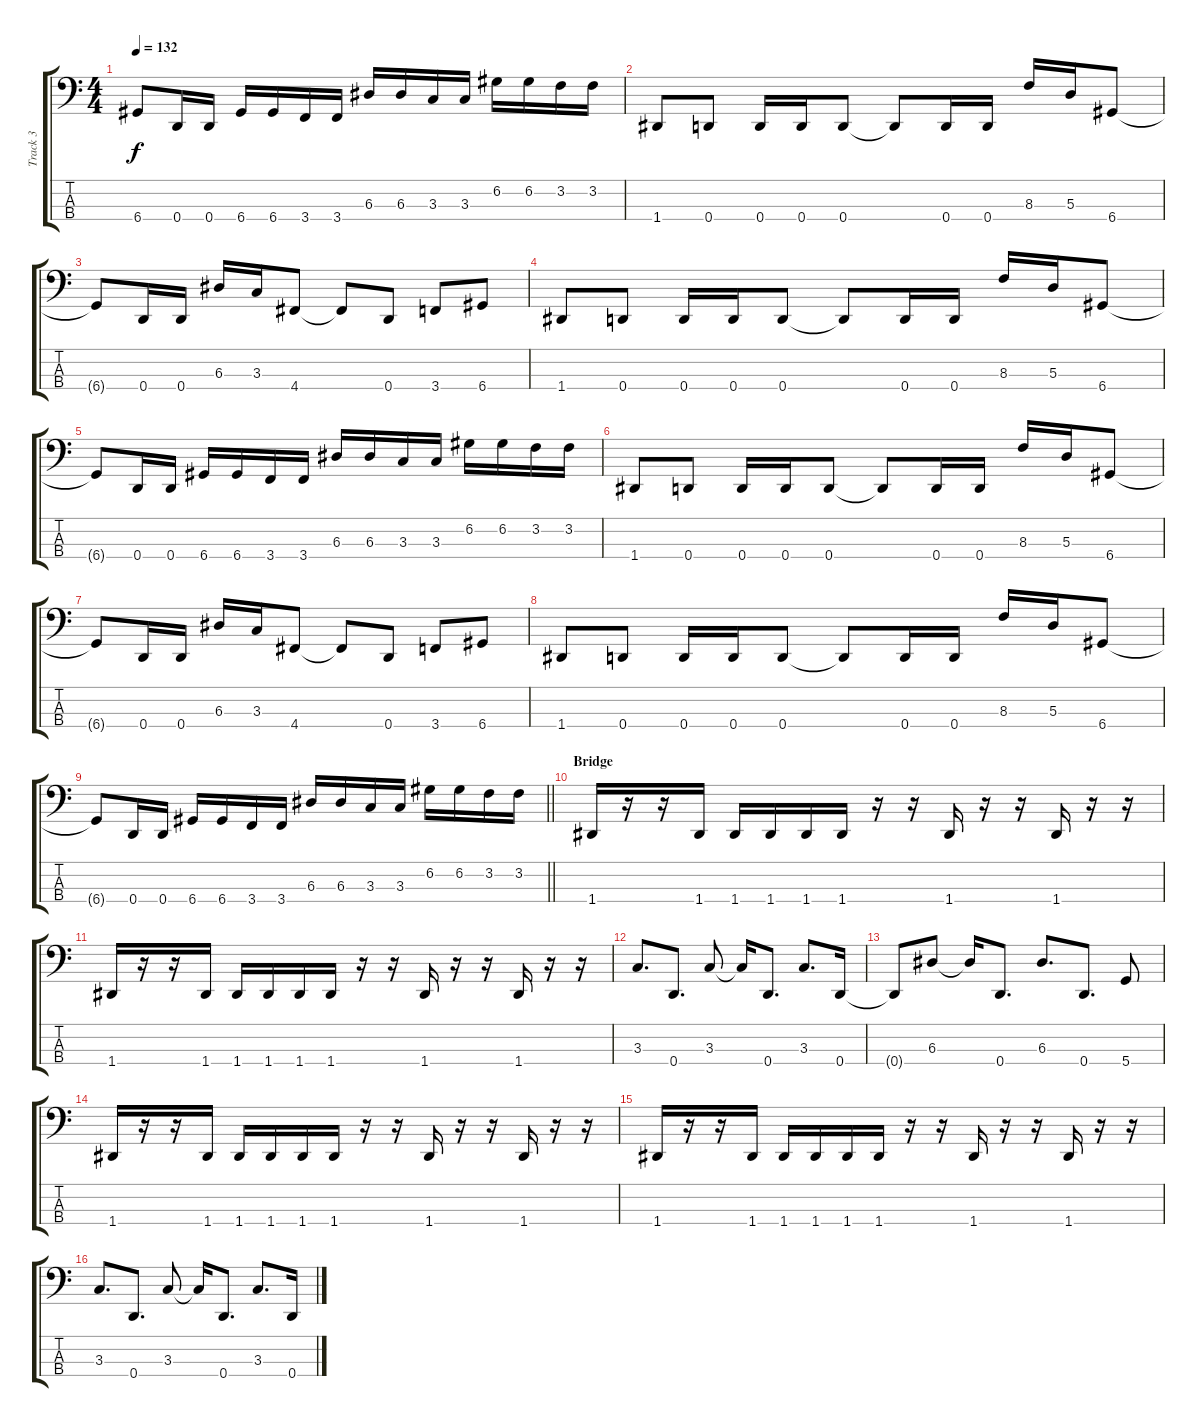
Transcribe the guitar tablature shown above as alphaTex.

\track ("Track 3" "Track 3") {instrument electricbasspick}
\staff {score tabs}
\tuning (G2 D2 A1 D1) {hide}
\ts (4 4)
\tempo 132
\clef f4
\ks c
6.4{t}.8{dy f} 0.4.16 0.4.16 6.4.16 6.4.16 3.4.16 3.4.16 6.3.16 6.3.16 3.3.16 3.3.16 6.2.16 6.2.16 3.2.16 3.2.16 |
1.4.8 0.4.8 0.4.16 0.4.16 0.4.8 0.4{t}.8 0.4.16 0.4.16 8.3.16 5.3.16 6.4.8 |
6.4{t}.8 0.4.16 0.4.16 6.3.16 3.3.16 4.4.8 4.4{t}.8 0.4.8 3.4.8 6.4.8 |
1.4.8 0.4.8 0.4.16 0.4.16 0.4.8 0.4{t}.8 0.4.16 0.4.16 8.3.16 5.3.16 6.4.8 |
6.4{t}.8 0.4.16 0.4.16 6.4.16 6.4.16 3.4.16 3.4.16 6.3.16 6.3.16 3.3.16 3.3.16 6.2.16 6.2.16 3.2.16 3.2.16 |
1.4.8 0.4.8 0.4.16 0.4.16 0.4.8 0.4{t}.8 0.4.16 0.4.16 8.3.16 5.3.16 6.4.8 |
6.4{t}.8 0.4.16 0.4.16 6.3.16 3.3.16 4.4.8 4.4{t}.8 0.4.8 3.4.8 6.4.8 |
1.4.8 0.4.8 0.4.16 0.4.16 0.4.8 0.4{t}.8 0.4.16 0.4.16 8.3.16 5.3.16 6.4.8 |
\barLineRight lightlight
6.4{t}.8 0.4.16 0.4.16 6.4.16 6.4.16 3.4.16 3.4.16 6.3.16 6.3.16 3.3.16 3.3.16 6.2.16 6.2.16 3.2.16 3.2.16 |
\section ("" "Bridge")
1.4.16 r.16 r.16 1.4.16 1.4.16 1.4.16 1.4.16 1.4.16 r.16 r.16 1.4.16 r.16 r.16 1.4.16 r.16 r.16 |
1.4.16 r.16 r.16 1.4.16 1.4.16 1.4.16 1.4.16 1.4.16 r.16 r.16 1.4.16 r.16 r.16 1.4.16 r.16 r.16 |
3.3.8{d} 0.4.8{d} 3.3.8 3.3{t}.16 0.4.8{d} 3.3.8{d} 0.4.16 |
0.4{t}.8 6.3.8 6.3{t}.16 0.4.8{d} 6.3.8{d} 0.4.8{d} 5.4.8 |
1.4.16 r.16 r.16 1.4.16 1.4.16 1.4.16 1.4.16 1.4.16 r.16 r.16 1.4.16 r.16 r.16 1.4.16 r.16 r.16 |
1.4.16 r.16 r.16 1.4.16 1.4.16 1.4.16 1.4.16 1.4.16 r.16 r.16 1.4.16 r.16 r.16 1.4.16 r.16 r.16 |
3.3.8{d} 0.4.8{d} 3.3.8 3.3{t}.16 0.4.8{d} 3.3.8{d} 0.4.16
